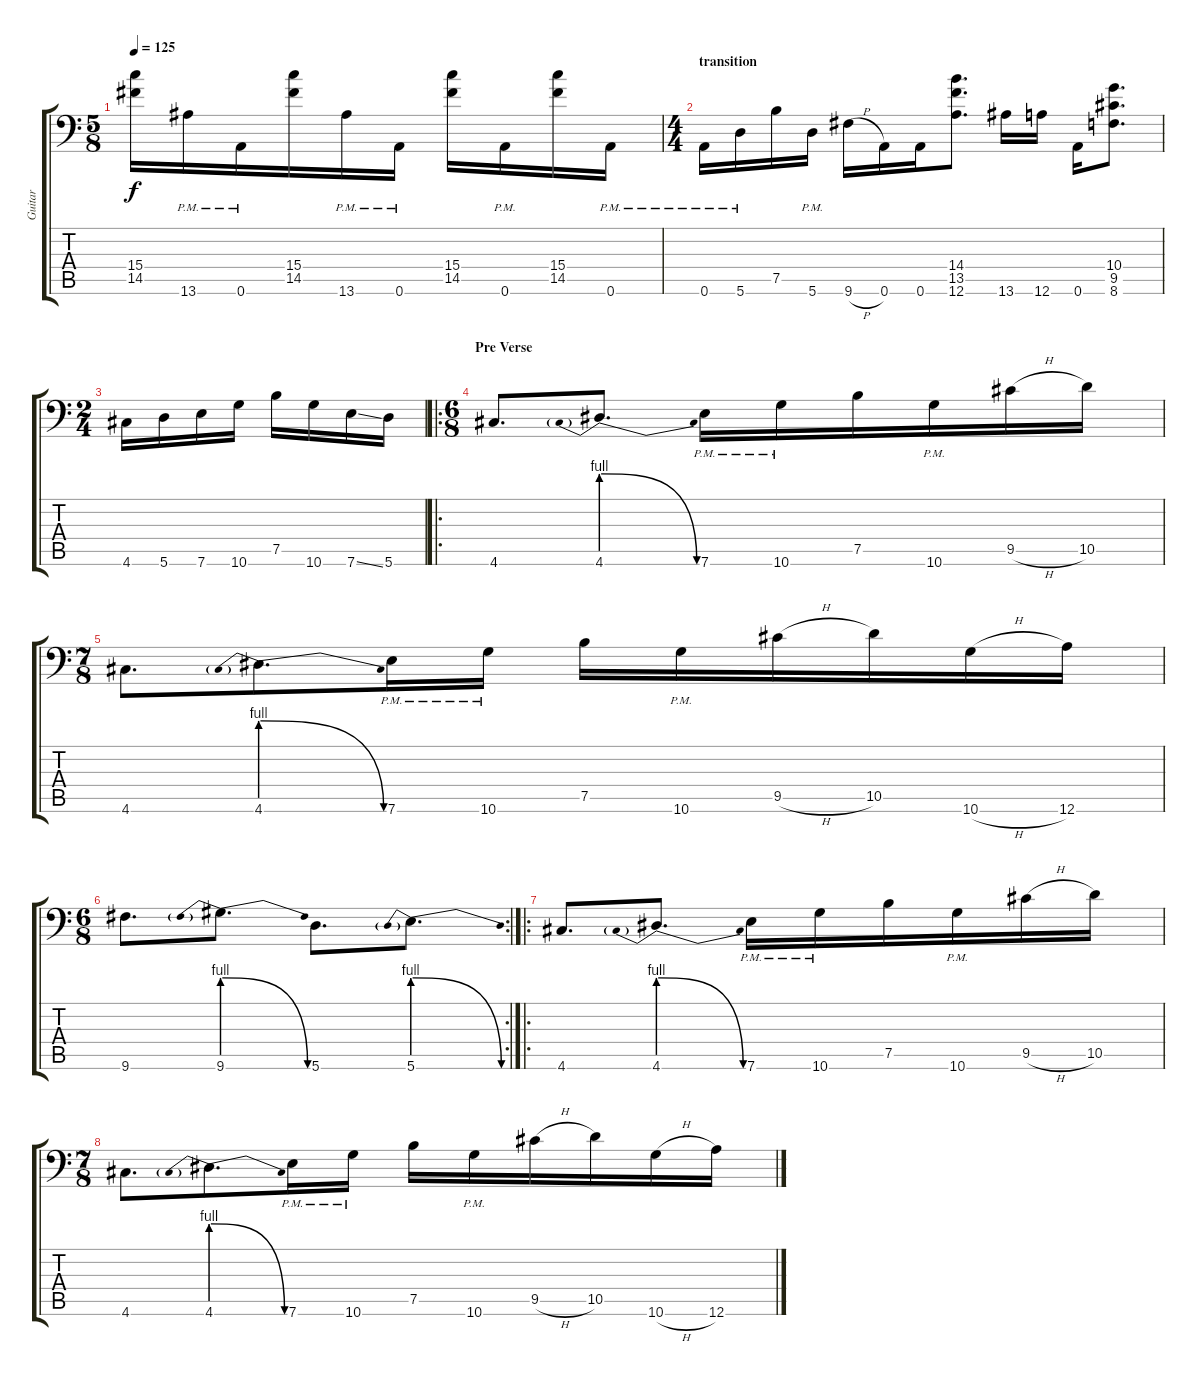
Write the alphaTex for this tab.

\track ("Guitar" "Guitar") {instrument distortionguitar}
\staff {score tabs}
\tuning (B3 Gb3 D3 A2 E2 A1) {hide}
\ts (5 8)
\tempo 125
\clef f4
\ks c
(15.4 14.5).16{dy f} 13.6{pm}.16 0.6{pm}.16 (15.4 14.5).16 13.6{pm}.16 0.6{pm}.16 (15.4 14.5).16 0.6{pm}.16 (15.4 14.5).16 0.6{pm}.16 |
\ts (4 4)
\section ("" "transition")
0.6{pm}.16 5.6{pm}.16 7.5.16 5.6{pm}.16 9.6{h}.16 0.6.16 0.6.16 (14.4 13.5 12.6).8{d} 13.6.16 12.6.16 0.6.16 (10.4 9.5 8.6).8{d} |
\ts (2 4)
4.6.16 5.6.16 7.6.16 10.6.16 7.5.16 10.6.16 7.6{ss}.16 5.6.16 |
\ro
\ts (6 8)
\section ("" "Pre Verse")
4.6.8{d} 4.6{be (prebendrelease 0 4 60 0)}.8{d} 7.6{pm}.16 10.6{pm}.16 7.5.16 10.6{pm}.16 9.5{h}.16 10.5.16 |
\ts (7 8)
4.6.8{d} 4.6{be (prebendrelease 0 4 60 0)}.8{d} 7.6{pm}.16 10.6{pm}.16 7.5.16 10.6{pm}.16 9.5{h}.16 10.5.16 10.6{h}.16 12.6.16 |
\rc 2
\ts (6 8)
9.6.8{d} 9.6{be (prebendrelease 0 4 60 0)}.8{d} 5.6.8{d} 5.6{be (prebendrelease 0 4 60 0)}.8{d} |
\ro
4.6.8{d} 4.6{be (prebendrelease 0 4 60 0)}.8{d} 7.6{pm}.16 10.6{pm}.16 7.5.16 10.6{pm}.16 9.5{h}.16 10.5.16 |
\ts (7 8)
4.6.8{d} 4.6{be (prebendrelease 0 4 60 0)}.8{d} 7.6{pm}.16 10.6{pm}.16 7.5.16 10.6{pm}.16 9.5{h}.16 10.5.16 10.6{h}.16 12.6.16
